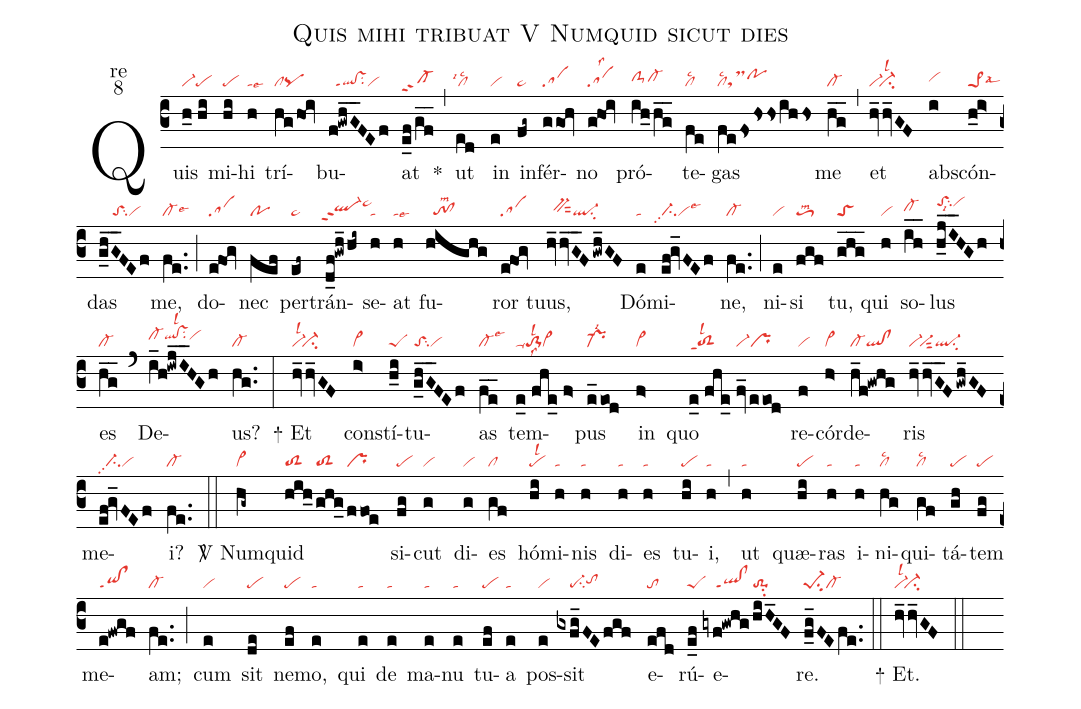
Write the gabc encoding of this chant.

name:Quis mihi tribuat V Numquid sicut dies;
office-part:re;
mode:8;
nabc-lines:1;
%%
(c3) Quis(h_0//hi|vi-pe) mi(hi|pe)hi(h|talse6)
trí(hg/hoi|clpq)bu(f!gwhG__FEf|//ql!vsppt1su2vi)at(e_f/gf__|cl-hdppt2) <sp>*</sp>(,)
ut(ed|`cllsc2lsi1) in(e|vi) in(fg~|pe~)fér(ggoh|sa)no(g!hoi|salss2)
pró(ih_/hg__|clS-hhcl-hh)te(fe|cllsc2)gas(fe/fshssihhs|cllsc2tsMpohi) me(hg__|cl-) (,)
et(hv_hv_GF|vi-`vi-su2lsl2) ab(i|vihh)scón(h_i>|pe>1lsal6)das(ghG___FEf|////toSsu2vi) me,(fe..|cl-lse6) (;)
do(e!fog|sa)nec(fef|po) per(ef~|pe~)trán(d_f!gwh_/hi~|`ql-hhppt2pe~hj)se(h|ta)at(h|talse6)
fu(highg|//to!cllsm2)ror(e!fog|sa) tuus,(hv_hvG__F/gwh_GF|//bv-hhsut2ql-su2)
Dó(e|ta)mi(ef@gv_FEf|ci-pp2vilse3)ne,(fe..|cl-) (;)
ni(e|vi)si(fgf|toS3lsm2) tu,(ghg___|toS) qui(h|vi) so(ih__|cl-hh)lus(h_jI__HGh|toShjsu2lsi8vihj) es(hg__|cl-) (`)
De(i_h!iwjI__HGh|cl-hiqlhi!vshisu2lsl2vihi)us?(hg..|cl-) (:)

<sp>+</sp> Et(hv_hv_GF|vi-lsl2`vi-su2) con(i>|vi>)stí(h_i|peS)tu(g_hG__FEf|toSsu2vi)as(fe__|cl-lse3)
tem(e_0//fhe_//f>|ta-to-1lsl2lss8vi>)pus(e_1eod|pr-lsi2) in(f>|vi>) quo(e_0//fhe_//|toS2ppt1lsl2|fv_eeod|vi-pr)
re(f|vi)cór(h>|vi>)de(h_f!gwhg|cl-ql!cl)ris(hv_hvG__F/gwh_GF|vi-`vi-sut2ql-su2) me(ef@gv_FEf|//ci-pp2vi)i?(fe..|cl-) (::)

<sp>V/</sp> Num(hg~|vi>)quid(hih_|toS2|ghg_|toS2|ffoe|pr)
si(fg|pe)cut(g|vi) di(g|vi)es(gf|cl) hó(hi|pelsl2)mi(h|ta)nis(h|ta) di(h|ta)es(h|ta) tu(hi|pe)i,(h|ta) (,)
ut(h|ta) quæ(hi|pe)ras(h|ta) i(h|ta)ni(hg|cllsc2)qui(gf|cllsc2)tá(gh|pe)tem(fg|pe)
me(e!fwgf|qi!clppt1)am;(fe..|cl-) (;)
cum(e|vi) sit(de|pe) ne(ef|pe)mo,(e|ta) qui(e|ta) de(e|ta)
ma(e|ta)nu(e|ta) tu(ef|pe)a(e|ta) pos(e|vi)sit(gxfg_FEfgf|////pe-su2tohh)
e(efd|to)rú(e_f|peS)e(gyf!gwhg|////ql!clppt1|hiH_GF|to-1su2)re.
(f_g_FEfe..|pe-1su2cl-) (::)

<sp>+</sp> Et.(hv_hv_GF|vi-lsl2`vi-su2) (::)
